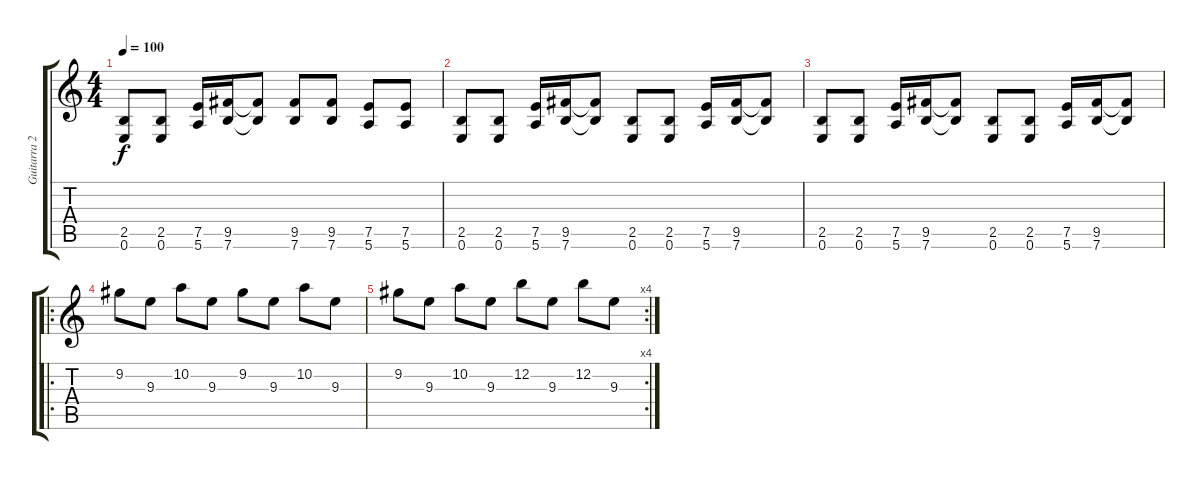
\track ("Guitarra 2" "Guitarra 2") {instrument distortionguitar}
\staff {score tabs}
\tuning (E4 B3 G3 D3 A2 E2) {hide}
\ts (4 4)
\tempo 100
\clef g2
\ks c
(2.5 0.6).8{dy f} (2.5 0.6).8 (7.5 5.6).16 (9.5 7.6).16 (9.5{t} 7.6{t}).8 (9.5 7.6).8 (9.5 7.6).8 (7.5 5.6).8 (7.5 5.6).8 |
(2.5 0.6).8 (2.5 0.6).8 (7.5 5.6).16 (9.5 7.6).16 (9.5{t} 7.6{t}).8 (2.5 0.6).8 (2.5 0.6).8 (7.5 5.6).16 (9.5 7.6).16 (9.5{t} 7.6{t}).8 |
(2.5 0.6).8 (2.5 0.6).8 (7.5 5.6).16 (9.5 7.6).16 (9.5{t} 7.6{t}).8 (2.5 0.6).8 (2.5 0.6).8 (7.5 5.6).16 (9.5 7.6).16 (9.5{t} 7.6{t}).8 |
\ro
9.2.8 9.3.8 10.2.8 9.3.8 9.2.8 9.3.8 10.2.8 9.3.8 |
\rc 4
9.2.8 9.3.8 10.2.8 9.3.8 12.2.8 9.3.8 12.2.8 9.3.8
